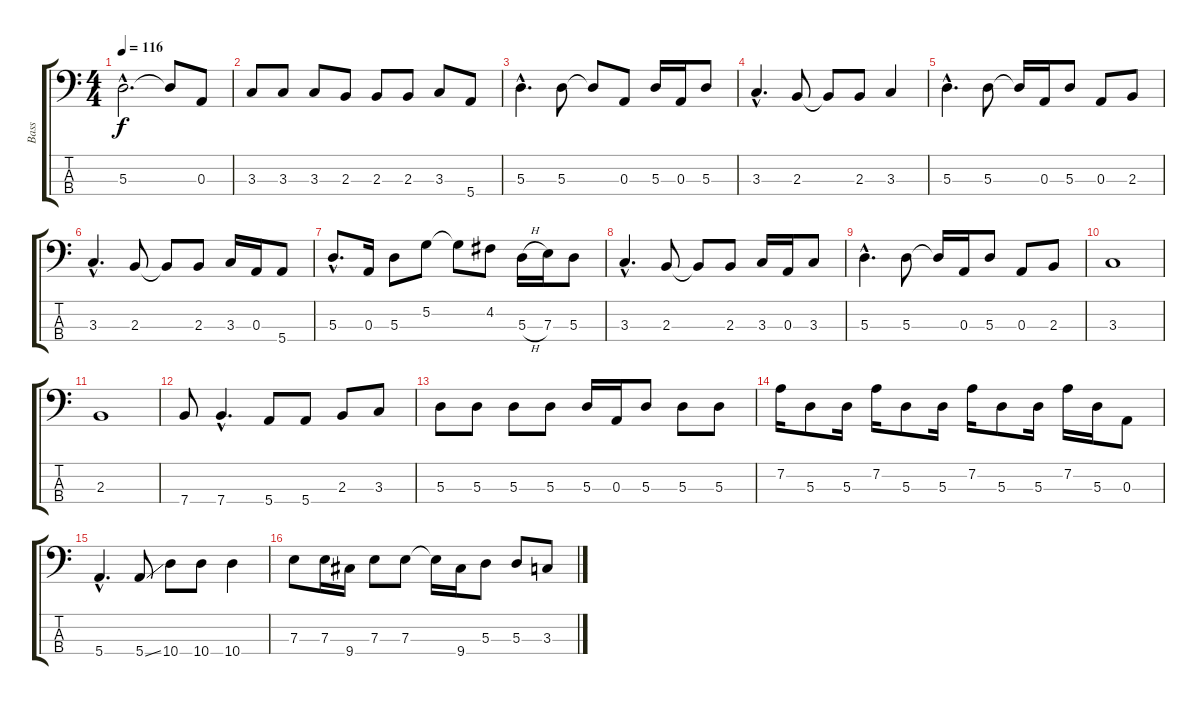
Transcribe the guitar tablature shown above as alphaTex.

\track ("Bass" "Bass") {instrument electricbassfinger}
\staff {score tabs}
\tuning (G2 D2 A1 E1) {hide}
\ts (4 4)
\tempo 116
\clef f4
\ks c
5.3{hac}.2{d dy f volume 6} 5.3{t}.8 0.3.8 |
3.3.8 3.3.8 3.3.8 2.3.8 2.3.8 2.3.8 3.3.8 5.4.8 |
5.3{hac}.4{d} 5.3.8 5.3{t}.8 0.3.8 5.3.16 0.3.16 5.3.8 |
3.3{hac}.4{d} 2.3.8 2.3{t}.8 2.3.8 3.3.4 |
5.3{hac}.4{d} 5.3.8 5.3{t}.16 0.3.16 5.3.8 0.3.8 2.3.8 |
3.3{hac}.4{d} 2.3.8 2.3{t}.8 2.3.8 3.3.16 0.3.16 5.4.8 |
5.3{hac}.8{d} 0.3.16 5.3.8 5.2.8 5.2{t}.8 4.2.8 5.3{h}.16 7.3.16 5.3.8 |
3.3{hac}.4{d} 2.3.8 2.3{t}.8 2.3.8 3.3.16 0.3.16 3.3.8 |
5.3{hac}.4{d} 5.3.8 5.3{t}.16 0.3.16 5.3.8 0.3.8 2.3.8 |
3.3.1 |
2.3.1 |
7.4.8 7.4{hac}.4{d} 5.4.8 5.4.8 2.3.8 3.3.8 |
5.3.8 5.3.8 5.3.8 5.3.8 5.3.16 0.3.16 5.3.8 5.3.8 5.3.8 |
7.2.16 5.3.8 5.3.16 7.2.16 5.3.8 5.3.16 7.2.16 5.3.8 5.3.16 7.2.16 5.3.16 0.3.8 |
5.4{hac}.4{d} 5.4{ss}.8 10.4.8 10.4.8 10.4.4 |
7.3.8 7.3.16 9.4.16 7.3.8 7.3.8 7.3{t}.16 9.4.16 5.3.8 5.3.8 3.3.8
